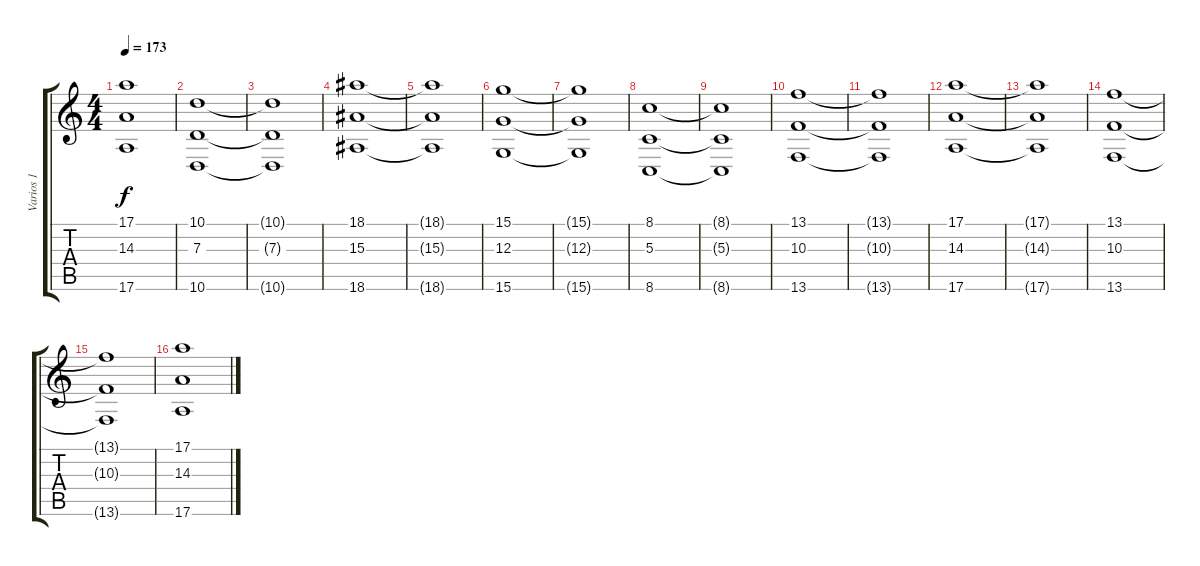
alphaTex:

\track ("Varios 1" "Varios 1") {instrument harpsichord}
\staff {score tabs}
\tuning (E4 B3 G3 D3 A2 E2) {hide}
\ts (4 4)
\tempo 173
\clef g2
\ks c
(17.1{t} 14.3{t} 17.6{t}).1{dy f} |
(10.1 7.3 10.6).1 |
(10.1{t} 7.3{t} 10.6{t}).1 |
(18.1 15.3 18.6).1 |
(18.1{t} 15.3{t} 18.6{t}).1 |
(15.1 12.3 15.6).1 |
(15.1{t} 12.3{t} 15.6{t}).1 |
(8.1 5.3 8.6).1 |
(8.1{t} 5.3{t} 8.6{t}).1 |
(13.1 10.3 13.6).1 |
(13.1{t} 10.3{t} 13.6{t}).1 |
(17.1 14.3 17.6).1 |
(17.1{t} 14.3{t} 17.6{t}).1 |
(13.1 10.3 13.6).1 |
(13.1{t} 10.3{t} 13.6{t}).1 |
(17.1 14.3 17.6).1
